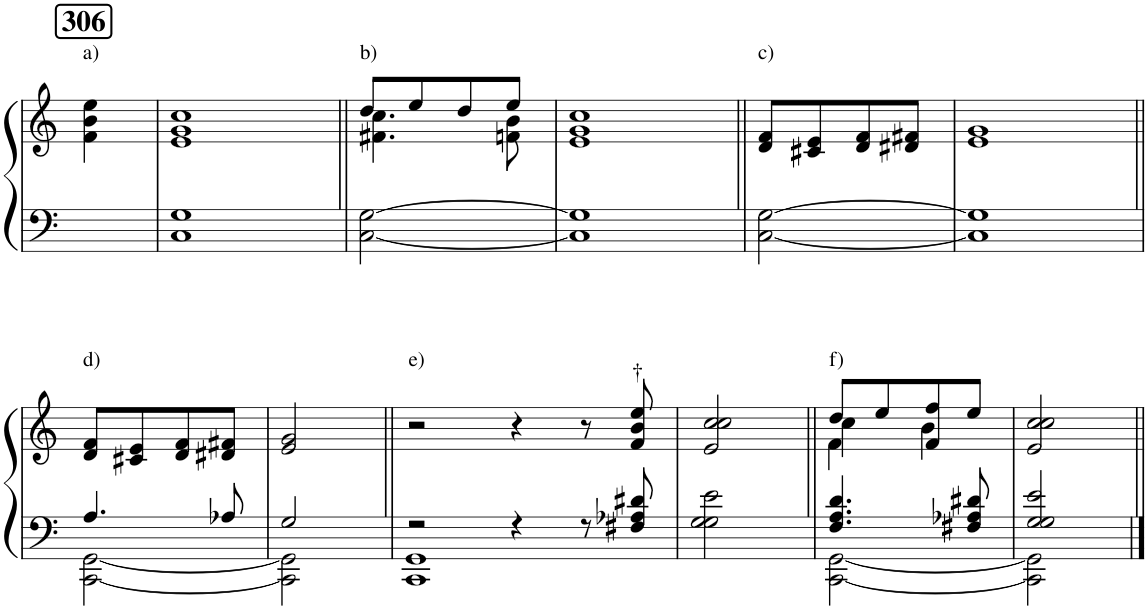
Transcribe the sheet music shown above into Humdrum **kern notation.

**kern	**kern	**text
*part1	*part1	*part1
*staff2	*staff1	*staff1
*I"Piano	*	*
*I'Pno.	*	*
*clefF4	*clefG2	*
*k[]	*k[]	*
*M1/4	*M1/4	*
!!LO:REH:place=s1:a:B:cj:fs=14:t=306
=1	=1	=1
!	!LO:TX:a:t=a)	!
4ryy	4f\ 4b\ 4ee\	.
=2	=2	=2
*M1/1	*M1/1	*
1C 1G	1e 1g 1cc	.
=3||	=3||	=3||
*M2/4	*M2/4	*
*	*^	*
!	!LO:TX:a:t=b)	!	!
[2C\ [2G\	8dd/L	4.f#X\ 4.cc\	.
.	8ee/	.	.
.	8dd/	.	.
.	8ee/J	8fn\ 8b\	.
*	*v	*v	*
=4	=4	=4
*M1/1	*M1/1	*
1C] 1G]	1e 1g 1cc	.
=5||	=5||	=5||
*M2/4	*M2/4	*
!	!LO:TX:a:t=c)	!
[2C\ [2G\	8d/ 8f/L	.
.	8c#X/ 8e/	.
.	8d/ 8f/	.
.	8d#X/ 8f#X/J	.
=6	=6	=6
*M1/1	*M1/1	*
1C] 1G]	1e 1g	.
!!LO:LB:g=z
=7||	=7||	=7||
*M2/4	*M2/4	*
*^	*	*
!	!	!LO:TX:a:t=d)	!
4.A/	[2CC\ [2GG\	8d/ 8f/L	.
.	.	8c#X/ 8e/	.
.	.	8d/ 8f/	.
8A-X/	.	8d#X/ 8f#X/J	.
=8	=8	=8	=8
2G/	2CC\] 2GG\]	2e/ 2g/	.
=9||	=9||	=9||	=9||
*M4/4	*	*M4/4	*
!	!	!LO:TX:a:t=e)	!
2r	1CC 1GG	2r	.
4r	.	4r	.
8r	.	8r	.
!	!	!	!LO:LY:a
8F#X/ 8A-X/ 8d#X/	.	8f/ 8b/ 8ee/	†
*v	*v	*	*
=10	=10	=10
*M2/4	*M2/4	*
2G\ 2G\ 2e\	2e/ 2cc/ 2cc/	.
=11||	=11||	=11||
*^	*^	*
*	*	*	*^	*
!	!	!LO:TX:a:t=f)	!	!	!
4.F/ 4.A/ 4.d/	[2CC\ [2GG\	8dd/L	4cc\	4f\	.
.	.	8ee/	.	.	.
.	.	8ff/	4b\	4f/	.
8F#X/ 8A-X/ 8d#X/	.	8ee/J	.	.	.
*	*	*v	*v	*v	*
=12	=12	=12	=12
2G/ 2G/ 2e/	2CC\] 2GG\]	2e/ 2cc/ 2cc/	.
*v	*v	*	*
=||	=||	=||
*-	*-	*-
